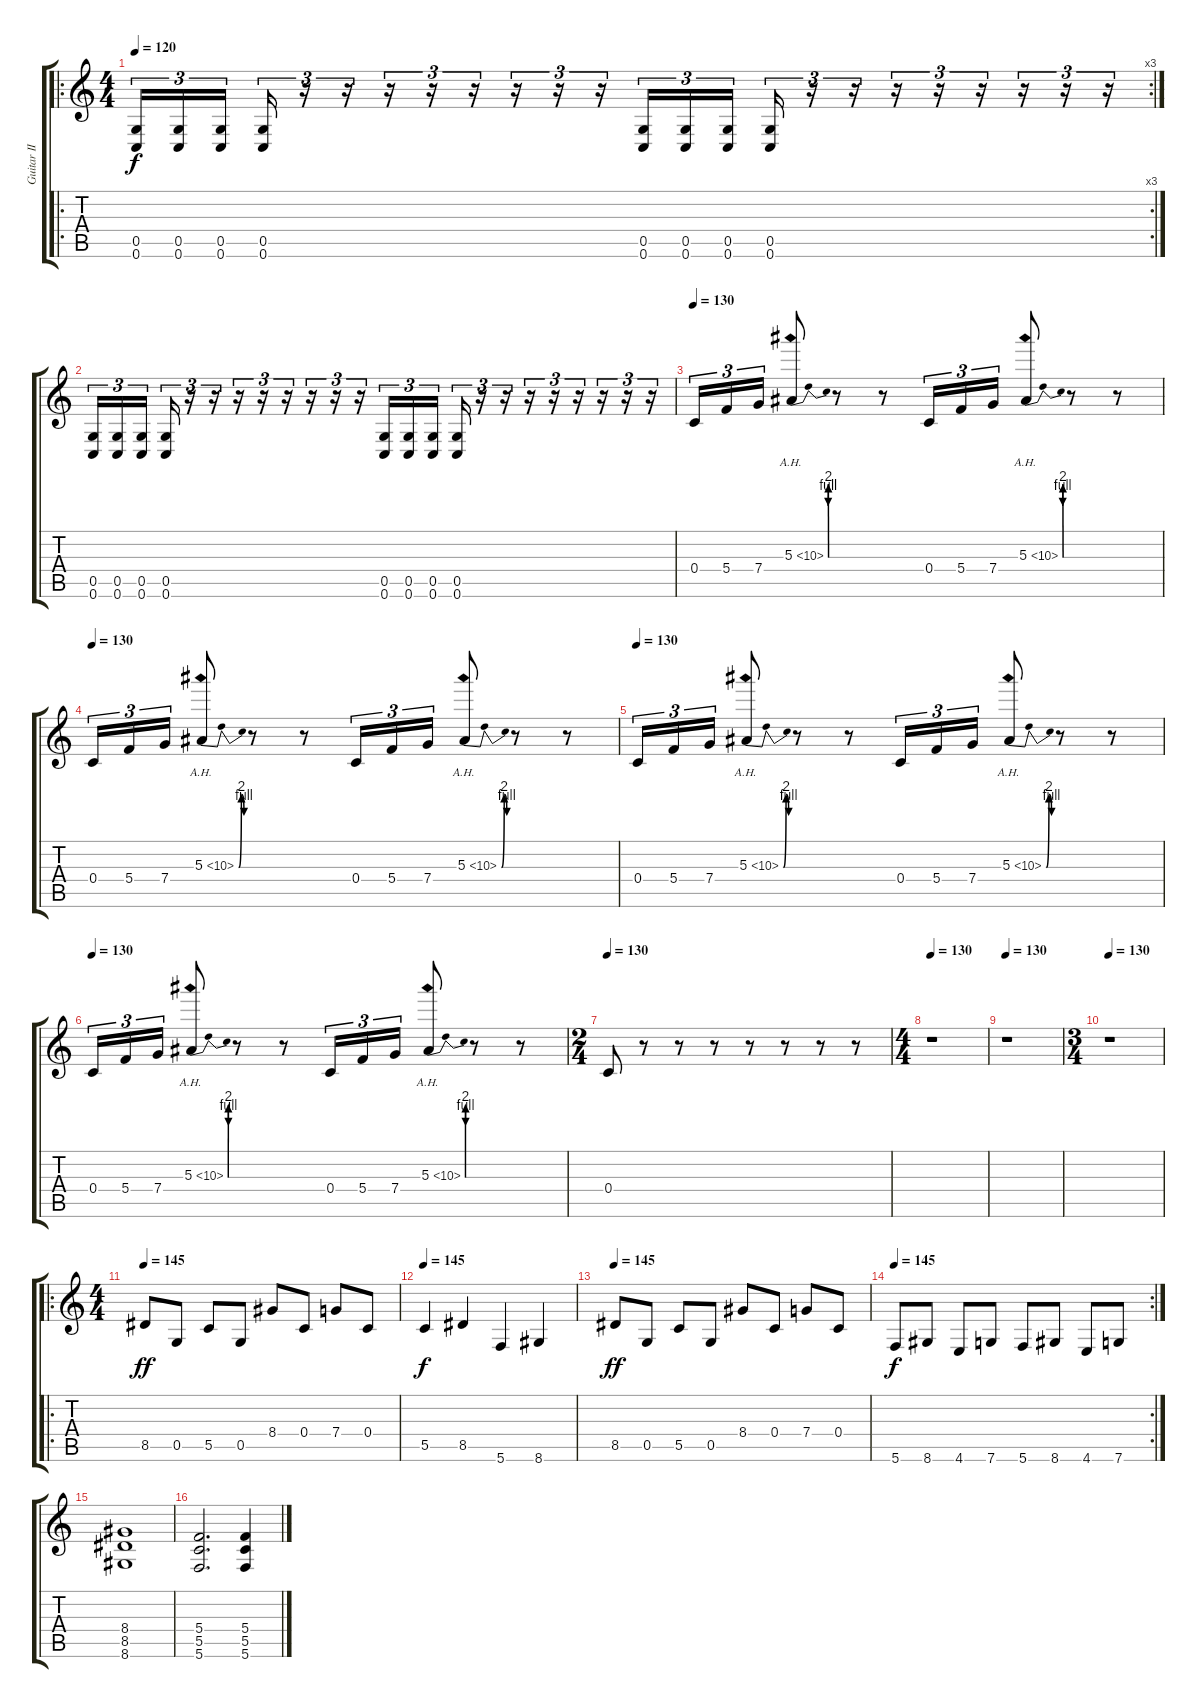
\track ("Guitar II" "Guitar II") {instrument distortionguitar}
\staff {score tabs}
\tuning (D4 A3 F3 C3 G2 C2) {hide}
\ro
\rc 3
\ts (4 4)
\tempo 120
\clef g2
\ks c
(0.5 0.6).16{tu (3 2) dy f instrument distortionguitar} (0.5 0.6).16{tu (3 2)} (0.5 0.6).16{tu (3 2)} (0.5 0.6).16{tu (3 2)} r.16{tu (3 2)} r.16{tu (3 2)} r.16{tu (3 2)} r.16{tu (3 2)} r.16{tu (3 2)} r.16{tu (3 2)} r.16{tu (3 2)} r.16{tu (3 2)} (0.5 0.6).16{tu (3 2)} (0.5 0.6).16{tu (3 2)} (0.5 0.6).16{tu (3 2)} (0.5 0.6).16{tu (3 2)} r.16{tu (3 2)} r.16{tu (3 2)} r.16{tu (3 2)} r.16{tu (3 2)} r.16{tu (3 2)} r.16{tu (3 2)} r.16{tu (3 2)} r.16{tu (3 2)} |
(0.5 0.6).16{tu (3 2)} (0.5 0.6).16{tu (3 2)} (0.5 0.6).16{tu (3 2)} (0.5 0.6).16{tu (3 2)} r.16{tu (3 2)} r.16{tu (3 2)} r.16{tu (3 2)} r.16{tu (3 2)} r.16{tu (3 2)} r.16{tu (3 2)} r.16{tu (3 2)} r.16{tu (3 2)} (0.5 0.6).16{tu (3 2)} (0.5 0.6).16{tu (3 2)} (0.5 0.6).16{tu (3 2)} (0.5 0.6).16{tu (3 2)} r.16{tu (3 2)} r.16{tu (3 2)} r.16{tu (3 2)} r.16{tu (3 2)} r.16{tu (3 2)} r.16{tu (3 2)} r.16{tu (3 2)} r.16{tu (3 2)} |
\tempo 130
0.4.16{tu (3 2)} 5.4.16{tu (3 2)} 7.4.16{tu (3 2)} 5.3{be (bendrelease 0 0 35 8 50 8 60 4) ah 5}.8 r.8 r.8 0.4.16{tu (3 2)} 5.4.16{tu (3 2)} 7.4.16{tu (3 2)} 5.3{be (bendrelease 0 0 35 8 50 8 60 4) ah 5}.8 r.8 r.8 |
\tempo 130
0.4.16{tu (3 2)} 5.4.16{tu (3 2)} 7.4.16{tu (3 2)} 5.3{be (bendrelease 0 0 35 8 50 8 60 4) ah 5}.8 r.8 r.8 0.4.16{tu (3 2)} 5.4.16{tu (3 2)} 7.4.16{tu (3 2)} 5.3{be (bendrelease 0 0 35 8 50 8 60 4) ah 5}.8 r.8 r.8 |
\tempo 130
0.4.16{tu (3 2)} 5.4.16{tu (3 2)} 7.4.16{tu (3 2)} 5.3{be (bendrelease 0 0 35 8 50 8 60 4) ah 5}.8 r.8 r.8 0.4.16{tu (3 2)} 5.4.16{tu (3 2)} 7.4.16{tu (3 2)} 5.3{be (bendrelease 0 0 35 8 50 8 60 4) ah 5}.8 r.8 r.8 |
\tempo 130
0.4.16{tu (3 2)} 5.4.16{tu (3 2)} 7.4.16{tu (3 2)} 5.3{be (bendrelease 0 0 35 8 50 8 60 4) ah 5}.8 r.8 r.8 0.4.16{tu (3 2)} 5.4.16{tu (3 2)} 7.4.16{tu (3 2)} 5.3{be (bendrelease 0 0 35 8 50 8 60 4) ah 5}.8 r.8 r.8 |
\ts (2 4)
\tempo 130
0.4.8 r.8 r.8 r.8 r.8 r.8 r.8 r.8 |
\ts (4 4)
\tempo 130
r.1 |
\tempo 130
r.1 |
\ts (3 4)
\tempo 130
r.1 |
\ro
\ts (4 4)
\tempo 145
8.5.8{dy ff} 0.5.8 5.5.8 0.5.8 8.4.8 0.4.8 7.4.8 0.4.8 |
\tempo 145
5.5.4{dy f} 8.5.4 5.6.4 8.6.4 |
\tempo 145
8.5.8{dy ff} 0.5.8 5.5.8 0.5.8 8.4.8 0.4.8 7.4.8 0.4.8 |
\rc 2
\tempo 145
5.6.8{dy f} 8.6.8 4.6.8 7.6.8 5.6.8 8.6.8 4.6.8 7.6.8 |
(8.4 8.5 8.6).1 |
(5.4 5.5 5.6).2{d} (5.4{ss} 5.5{ss} 5.6{ss}).4
